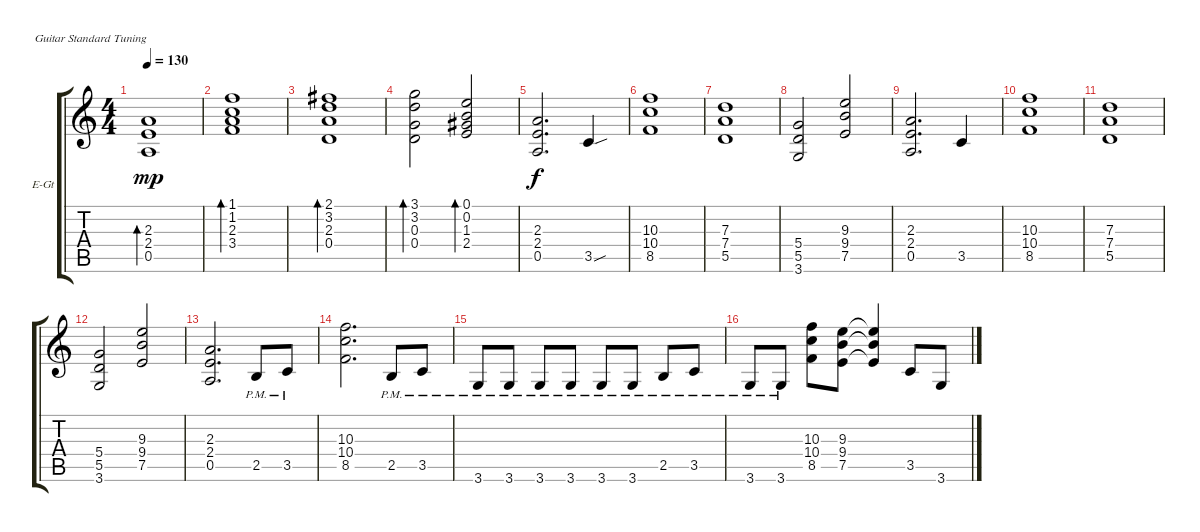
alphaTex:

\defaultSystemsLayout 4
\bracketExtendMode groupsimilarinstruments
\firstSystemTrackNameOrientation horizontal
\otherSystemsTrackNameOrientation horizontal
\track ("Dave Mustaine" "E-Gt") {instrument distortionguitar}
\staff {score tabs}
\tuning (E4 B3 G3 D3 A2 E2)
\ts (4 4)
\tempo 130
\clef g2
\ks c
(2.3 2.4 0.5).1{bd 480 dy mp} |
(1.1 1.2 2.3 3.4).1{bd 480} |
(2.1 3.2 2.3 0.4).1{bd 480} |
(3.1 3.2 0.3 0.4).2{bd 480} (0.1 0.2 1.3 2.4).2{bd 480} |
(2.3 2.4 0.5).2{d dy f} 3.5{sou}.4 |
(10.3 10.4 8.5).1 |
(7.3 7.4 5.5).1 |
(5.4 5.5 3.6).2 (9.3 9.4 7.5).2 |
(2.3 2.4 0.5).2{d} 3.5.4 |
(10.3 10.4 8.5).1 |
(7.3 7.4 5.5).1 |
(5.4 5.5 3.6).2 (9.3 9.4 7.5).2 |
(2.3 2.4 0.5).2{d} 2.5{pm}.8 3.5{pm}.8 |
(10.3 10.4 8.5).2{d} 2.5{pm}.8 3.5{pm}.8 |
3.6{pm}.8 3.6{pm}.8 3.6{pm}.8 3.6{pm}.8 3.6{pm}.8 3.6{pm}.8 2.5{pm}.8 3.5{pm}.8 |
3.6{pm}.8 3.6{pm}.8 (10.3 10.4 8.5).8 (9.3 9.4 7.5).8 (9.3{t} 9.4{t} 7.5{t}).4 3.5.8 3.6.8
